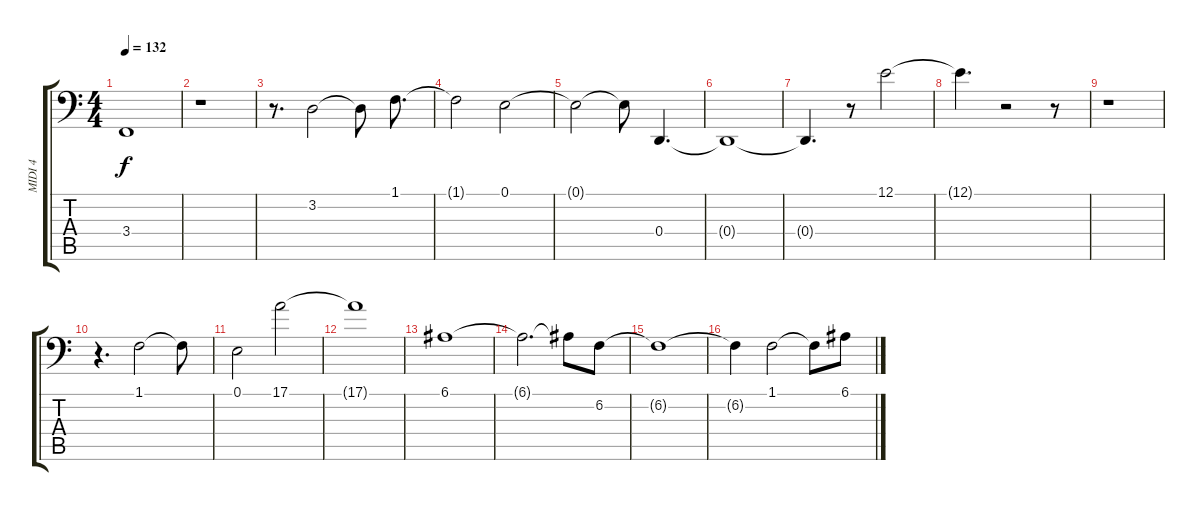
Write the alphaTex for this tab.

\track ("MIDI 4" "MIDI 4") {solo instrument synthstrings1}
\staff {score tabs}
\tuning (E3 B2 G2 D2 A1 E1) {hide}
\ts (4 4)
\tempo 132
\clef f4
\ks c
3.4{t}.1{dy f} |
r.1 |
r.8{d} 3.2.2 3.2{t}.8 1.1.8{d} |
1.1{t}.2 0.1.2 |
0.1{t}.2 0.1{t}.8 0.4.4{d} |
0.4{t}.1 |
0.4{t}.4{d} r.8 12.1.2 |
12.1{t}.4{d} r.2 r.8 |
r.1 |
r.4{d} 1.1.2 1.1{t}.8 |
0.1.2 17.1.2 |
17.1{t}.1 |
6.1.1 |
6.1{t}.2{d} 6.1{t}.8 6.2.8 |
6.2{t}.1 |
6.2{t}.4 1.1.2 1.1{t}.8 6.1.8
